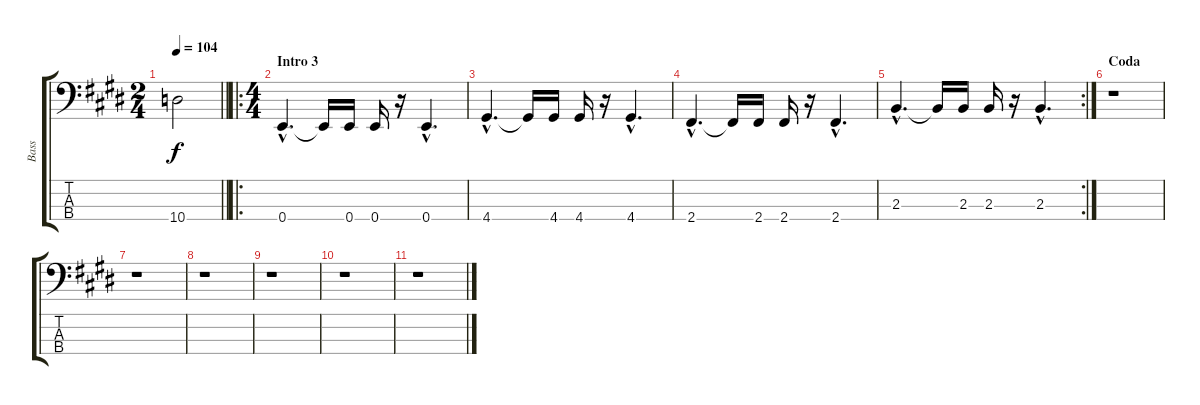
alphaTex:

\track ("Bass" "Bass") {instrument electricbassfinger}
\staff {score tabs}
\tuning (G2 D2 A1 E1) {hide}
\ts (2 4)
\tempo 104
\clef f4
\barLineRight lightlight
\ks e
10.4{t}.2{dy f} |
\ro
\ts (4 4)
\section ("" "Intro 3")
0.4{hac}.4{d} 0.4{t}.16 0.4.16 0.4.16 r.16 0.4{hac}.4{d} |
4.4{hac}.4{d} 4.4{t}.16 4.4.16 4.4.16 r.16 4.4{hac}.4{d} |
2.4{hac}.4{d} 2.4{t}.16 2.4.16 2.4.16 r.16 2.4{hac}.4{d} |
\rc 2
2.3{hac}.4{d} 2.3{t}.16 2.3.16 2.3.16 r.16 2.3{hac}.4{d} |
\section ("" "Coda")
r.1 |
r.1 |
r.1 |
r.1 |
r.1 |
r.1
